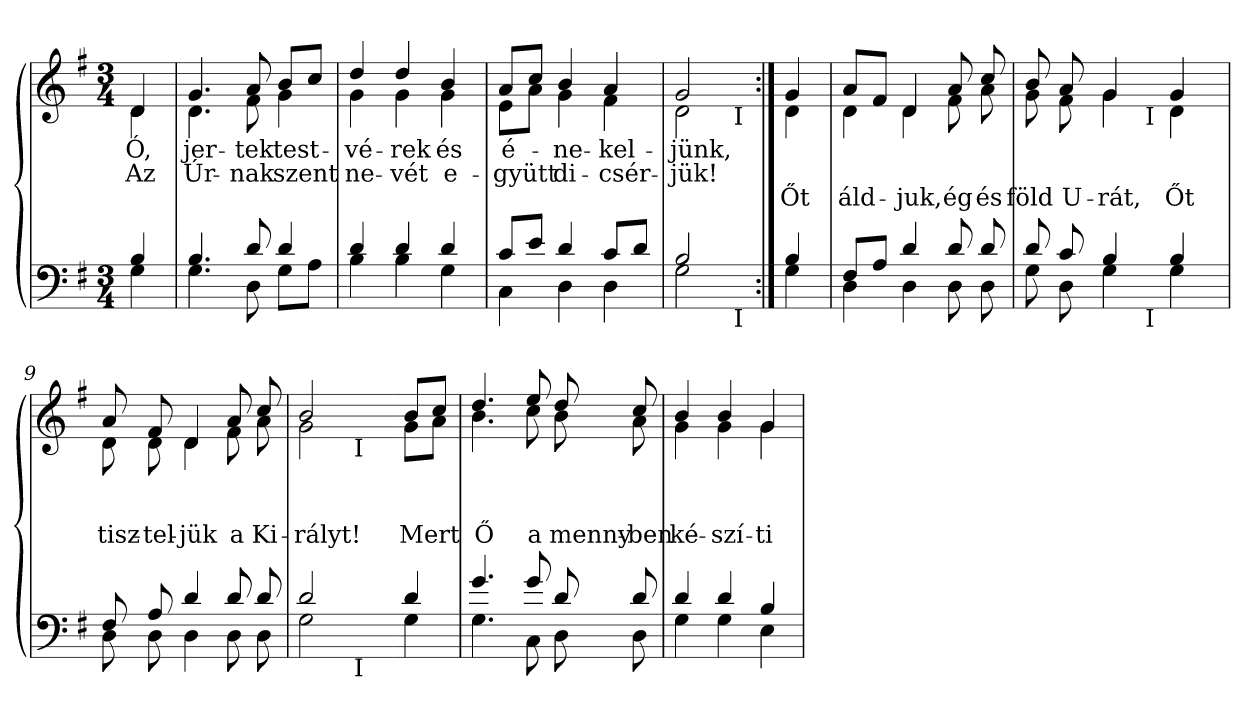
**kern	**kern	**text	**text	**text
*part2	*part1	*part1	*part1	*part1
*staff2	*staff1	*staff1	*staff1	*staff1
*clefF4	*clefG2	*	*	*
*k[f#]	*k[f#]	*	*	*
*e:	*e:	*	*	*
*M3/4	*M3/4	*	*	*
=1	=1	=1	=1	=1
*^	*	*	*	*
!	!	!LO:TX:a:B:t=Moderato	!	!	!
!	!	!	!LO:LY:b	!LO:LY:b	!
*	*	*^	*	*	*
4B/	4G\	4d/	4d\	Ó,	Az	.
=2	=2	=2	=2	=2	=2	=2
!	!	!	!	!LO:LY:b	!LO:LY:b	!
4.B/	4.G\	4.g/	4.d\	jer-	Úr-	.
!	!	!	!	!LO:LY:b	!LO:LY:b	!
8d/	8D\	8a/	8f#\	-tek	-nak	.
!	!	!	!	!LO:LY:b	!LO:LY:b	!
4d/	8G\L	8b/L	4g\	test-	szent	.
.	8A\J	8cc/J	.	.	.	.
=3	=3	=3	=3	=3	=3	=3
!	!	!	!	!LO:LY:b	!LO:LY:b	!
4d/	4B\	4dd/	4g\	-vé-	ne-	.
!	!	!	!	!LO:LY:b	!LO:LY:b	!
4d/	4B\	4dd/	4g\	-rek	-vét	.
!	!	!	!	!LO:LY:b	!LO:LY:b	!
4d/	4G\	4b/	4g\	és	e-	.
=4	=4	=4	=4	=4	=4	=4
!	!	!	!	!LO:LY:b	!LO:LY:b	!
8c/L	4C\	8a/L	8e\L	é-	-gyütt	.
8e/J	.	8cc/J	8a\J	.	.	.
!	!	!	!	!LO:LY:b	!LO:LY:b	!
4d/	4D\	4b/	4g\	-ne-	di-	.
!	!	!	!	!LO:LY:b	!LO:LY:b	!
8c/L	4D\	4a/	4f#\	-kel-	-csér-	.
8d/J	.	.	.	.	.	.
*	*	*v	*v	*	*	*
=5	=5	=5	=5	=5	=5
!	!	!	!LO:LY:b	!LO:LY:b	!
*	*^	*^	*	*	*
*	*	*	*	*^	*	*	*
2B/	2G\	4.ryy	2g/	2d\	4.ryy	-jünk,	-jük!	.
!	!	!	!	!	!LO:TX:b:t=I	!	!	!
!	!	!LO:TX:b:t=I	!	!	!	!	!	!
.	.	8ryy	.	.	8ryy	.	.	.
*	*v	*v	*	*	*	*	*	*
*	*	*	*v	*v	*	*	*
!!LO:LB:g=z
=6:|!	=6:|!	=6:|!	=6:|!	=6:|!	=6:|!	=6:|!
*	*^	*	*^	*	*	*
!	!	!	!	!	!	!	!	!LO:LY:b
*	*v	*v	*	*	*	*	*	*
*	*	*	*v	*v	*	*	*
4B/	4G\	4g/	4d\	.	.	Őt
=7	=7	=7	=7	=7	=7	=7
!	!	!	!	!	!	!LO:LY:b
8F#/L	4D\	8a/L	4d\	.	.	áld-
8A/J	.	8f#/J	.	.	.	.
!	!	!	!	!	!	!LO:LY:b
4d/	4D\	4d/	4d\	.	.	-juk,
!	!	!	!	!	!	!LO:LY:b
8d/	8D\	8a/	8f#\	.	.	ég
!	!	!	!	!	!	!LO:LY:b
8d/	8D\	8cc/	8a\	.	.	és
=8	=8	=8	=8	=8	=8	=8
!	!	!	!	!	!	!LO:LY:b
*	*^	*	*^	*	*	*
8d/	8G\	4ryy	8b/	8g\	4ryy	.	.	föld
!	!	!	!	!	!	!	!	!LO:LY:b
8c/	8D\	.	8a/	8f#\	.	.	.	U-
!	!	!	!	!	!	!	!	!LO:LY:b
4B/	4G\	8ryy	4g/	4g\	8ryy	.	.	-rát,
.	.	32ryy	.	.	32ryy	.	.	.
!	!	!	!	!	!LO:TX:b:t=I	!	!	!
!	!	!LO:TX:b:t=I	!	!	!	!	!	!
.	.	4ryy	.	.	4ryy	.	.	.
!	!	!	!	!	!	!	!	!LO:LY:b
4B/	4G\	.	4g/	4d\	.	.	.	Őt
.	.	16.ryy	.	.	16.ryy	.	.	.
*	*v	*v	*	*	*	*	*	*
*	*	*	*v	*v	*	*	*
=9	=9	=9	=9	=9	=9	=9
*	*^	*	*^	*	*	*
!	!	!	!	!	!	!	!	!LO:LY:b
*	*v	*v	*	*	*	*	*	*
*	*	*	*v	*v	*	*	*
8F#/	8D\	8a/	8d\	.	.	tisz-
!	!	!	!	!	!	!LO:LY:b
8A/	8D\	8f#/	8d\	.	.	-tel-
!	!	!	!	!	!	!LO:LY:b
4d/	4D\	4d/	4d\	.	.	-jük
!	!	!	!	!	!	!LO:LY:b
8d/	8D\	8a/	8f#\	.	.	a
!	!	!	!	!	!	!LO:LY:b
8d/	8D\	8cc/	8a\	.	.	Ki-
=10	=10	=10	=10	=10	=10	=10
!	!	!	!	!	!	!LO:LY:b
*	*^	*	*^	*	*	*
2d/	2G\	4ryy	2b/	2g\	4ryy	.	.	-rályt!
.	.	32ryy	.	.	32ryy	.	.	.
!	!	!	!	!	!LO:TX:b:t=I	!	!	!
!	!	!LO:TX:b:t=I	!	!	!	!	!	!
.	.	8..ryy	.	.	8..ryy	.	.	.
*	*v	*v	*	*	*	*	*	*
*	*	*	*v	*v	*	*	*
!!LO:LB:g=z
=11-	=11-	=11-	=11-	=11-	=11-	=11-
*	*^	*	*^	*	*	*
!	!	!	!	!	!	!	!	!LO:LY:b
*	*v	*v	*	*	*	*	*	*
*	*	*	*v	*v	*	*	*
4d/	4G\	8b/L	8g\L	.	.	Mert
.	.	8cc/J	8a\J	.	.	.
=12	=12	=12	=12	=12	=12	=12
!	!	!	!	!	!	!LO:LY:b
4.g/	4.G\	4.dd/	4.b\	.	.	Ő
!	!	!	!	!	!	!LO:LY:b
8g/	8C\	8ee/	8cc\	.	.	a
!	!	!	!	!	!	!LO:LY:b
8d/	8D\	8dd/	8b\	.	.	menny-
!	!	!	!	!	!	!LO:LY:b
8d/	8D\	8cc/	8a\	.	.	-ben
=13	=13	=13	=13	=13	=13	=13
!	!	!	!	!	!	!LO:LY:b
4d/	4G\	4b/	4g\	.	.	ké-
!	!	!	!	!	!	!LO:LY:b
4d/	4G\	4b/	4g\	.	.	-szí-
!	!	!	!	!	!	!LO:LY:b
4B/	4E\	4g/	4g\	.	.	-ti
*v	*v	*	*	*	*	*
*	*v	*v	*	*	*
=	=	=	=	=
*-	*-	*-	*-	*-
